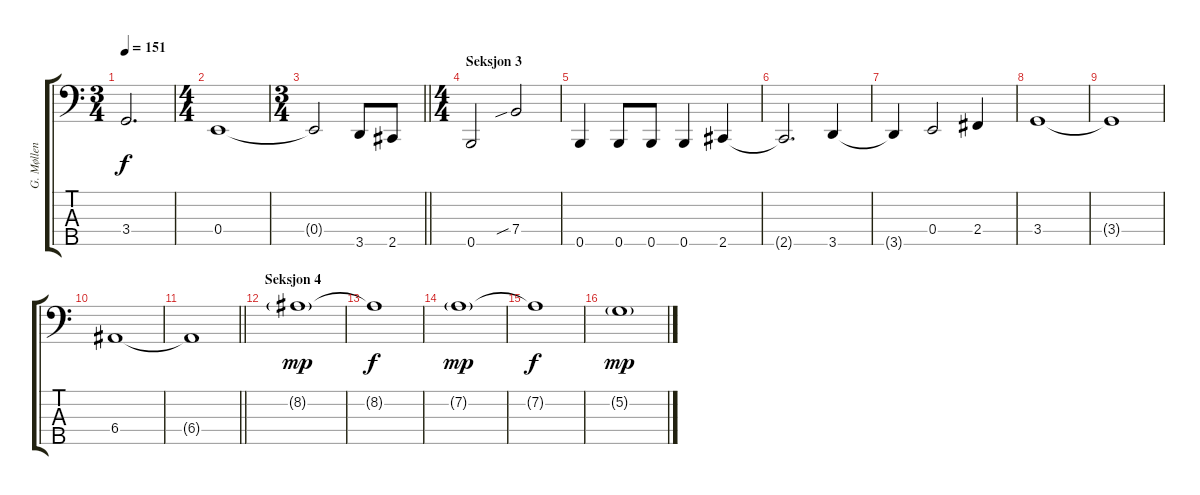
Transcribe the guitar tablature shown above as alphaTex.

\track ("G. Møllen" "G. Møllen") {instrument electricbassfinger}
\staff {score tabs}
\tuning (G2 D2 A1 E1 B0) {hide}
\ts (3 4)
\tempo 151
\clef f4
\ks c
3.4{t}.2{d dy f} |
\ts (4 4)
0.4.1 |
\ts (3 4)
\barLineRight lightlight
0.4{t}.2 3.5.8 2.5.8 |
\ts (4 4)
\section ("" "Seksjon 3")
0.5.2 7.4{sib}.2 |
0.5.4 0.5.8 0.5.8 0.5.4 2.5.4 |
2.5{t}.2{d} 3.5.4 |
3.5{t}.4 0.4.2 2.4.4 |
3.4.1 |
3.4{t}.1 |
6.4.1{volume 12} |
\barLineRight lightlight
6.4{t}.1 |
\section ("" "Seksjon 4")
8.2{g}.1{dy mp} |
8.2{t}.1{dy f} |
7.2{g}.1{dy mp} |
7.2{t}.1{dy f} |
5.2{g}.1{dy mp}
